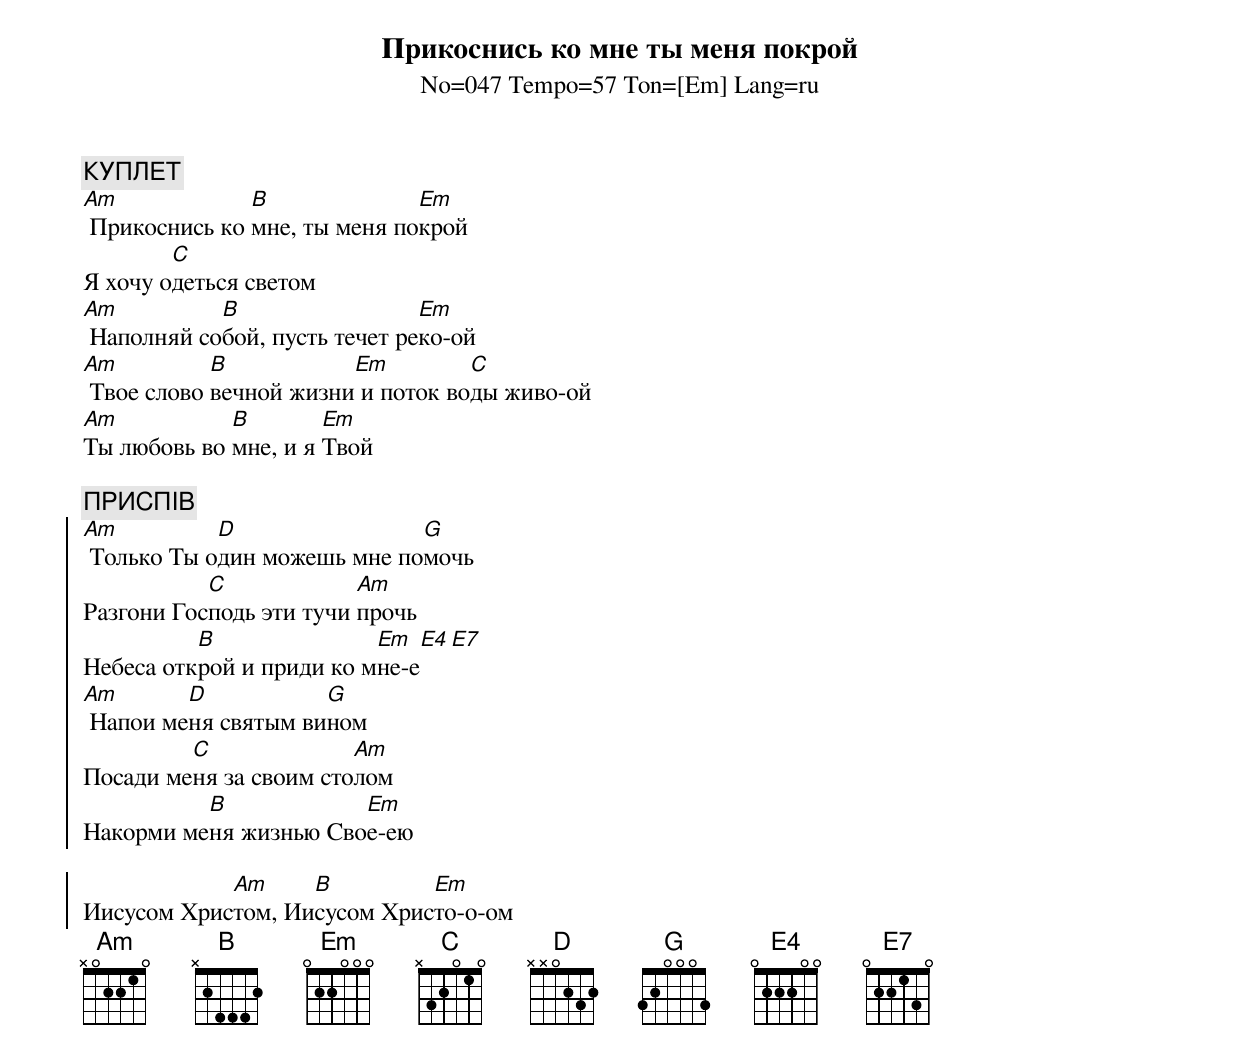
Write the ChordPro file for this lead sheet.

{title:Прикоснись ко мне ты меня покрой}
{subtitle:No=047 Tempo=57 Ton=[Em] Lang=ru}

{c: КУПЛЕТ}
[Am] Прикоснись ко [B]мне, ты меня по[Em]крой
Я хочу о[C]деться светом
[Am] Наполняй со[B]бой, пусть течет ре[Em]ко-ой
[Am] Твое слово [B]вечной жизни[Em] и поток во[C]ды живо-ой
[Am]Ты любовь во [B]мне, и я [Em]Твой

{c: ПРИСПІВ}
{soc}
[Am] Только Ты о[D]дин можешь мне по[G]мочь
Разгони Гос[C]подь эти тучи [Am]прочь
Небеса отк[B]рой и приди ко м[Em]не-е[E4][E7]
[Am] Напои ме[D]ня святым ви[G]ном
Посади ме[C]ня за своим сто[Am]лом
Накорми ме[B]ня жизнью Сво[Em]е-ею

Иисусом Хрис[Am]том, Ии[B]сусом Хрис[Em]то-о-ом
{eoc}
